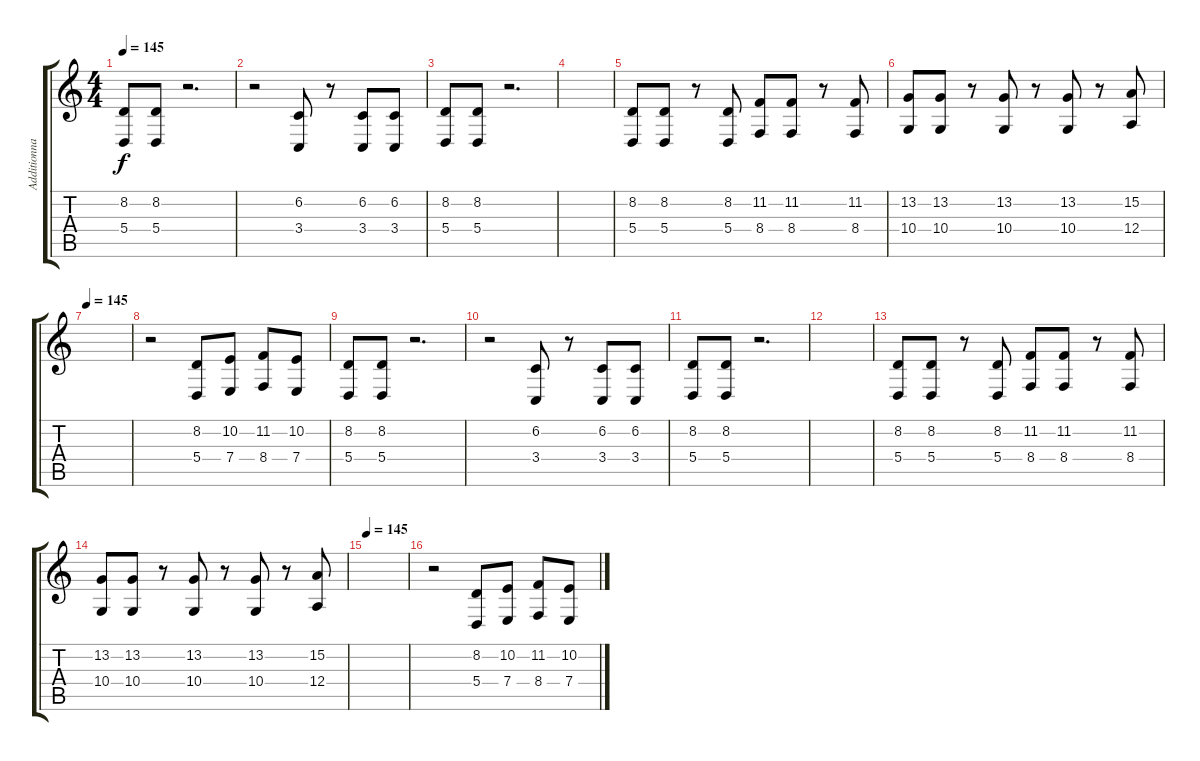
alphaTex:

\track ("Additionnal" "Additionna") {instrument stringensemble1}
\staff {score tabs}
\tuning (B3 Gb3 D3 A2 E2 B1) {hide}
\ts (4 4)
\tempo 145
\clef g2
\ks c
(8.2 5.4).8{dy f} (8.2 5.4).8 r.2{d} |
r.2 (6.2 3.4).8 r.8 (6.2 3.4).8 (6.2 3.4).8 |
(8.2 5.4).8 (8.2 5.4).8 r.2{d} |
|
(8.2 5.4).8 (8.2 5.4).8 r.8 (8.2 5.4).8 (11.2 8.4).8 (11.2 8.4).8 r.8 (11.2 8.4).8 |
(13.2 10.4).8 (13.2 10.4).8 r.8 (13.2 10.4).8 r.8 (13.2 10.4).8 r.8 (15.2 12.4).8 |
\tempo 145
|
r.2 (8.2 5.4).8 (10.2 7.4).8 (11.2 8.4).8 (10.2 7.4).8 |
(8.2 5.4).8 (8.2 5.4).8 r.2{d} |
r.2 (6.2 3.4).8 r.8 (6.2 3.4).8 (6.2 3.4).8 |
(8.2 5.4).8 (8.2 5.4).8 r.2{d} |
|
(8.2 5.4).8 (8.2 5.4).8 r.8 (8.2 5.4).8 (11.2 8.4).8 (11.2 8.4).8 r.8 (11.2 8.4).8 |
(13.2 10.4).8 (13.2 10.4).8 r.8 (13.2 10.4).8 r.8 (13.2 10.4).8 r.8 (15.2 12.4).8 |
\tempo 145
|
r.2 (8.2 5.4).8 (10.2 7.4).8 (11.2 8.4).8 (10.2 7.4).8
